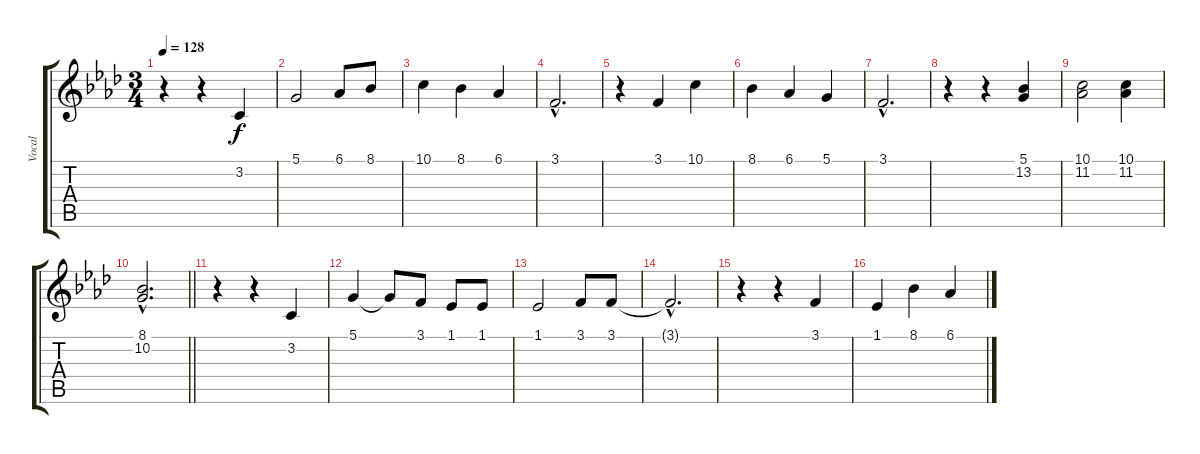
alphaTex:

\track ("Vocal" "Vocal") {instrument clarinet}
\staff {score tabs}
\tuning (D4 A3 F3 C3 G2 D2) {hide}
\ts (3 4)
\tempo 128
\clef g2
\ks fminor
r.4{dy f} r.4 3.2.4 |
5.1.2 6.1.8 8.1.8 |
10.1.4 8.1.4 6.1.4 |
3.1{hac}.2{d} |
r.4 3.1.4 10.1.4 |
8.1.4 6.1.4 5.1.4 |
3.1{hac}.2{d} |
r.4 r.4 (5.1 13.2).4 |
(10.1 11.2).2 (10.1 11.2).4 |
\barLineRight lightlight
(8.1{hac} 10.2{hac}).2{d} |
r.4 r.4 3.2.4 |
5.1.4 5.1{t}.8 3.1.8 1.1.8 1.1.8 |
1.1.2 3.1.8 3.1.8 |
3.1{hac t}.2{d} |
r.4 r.4 3.1.4 |
1.1.4 8.1.4 6.1.4
